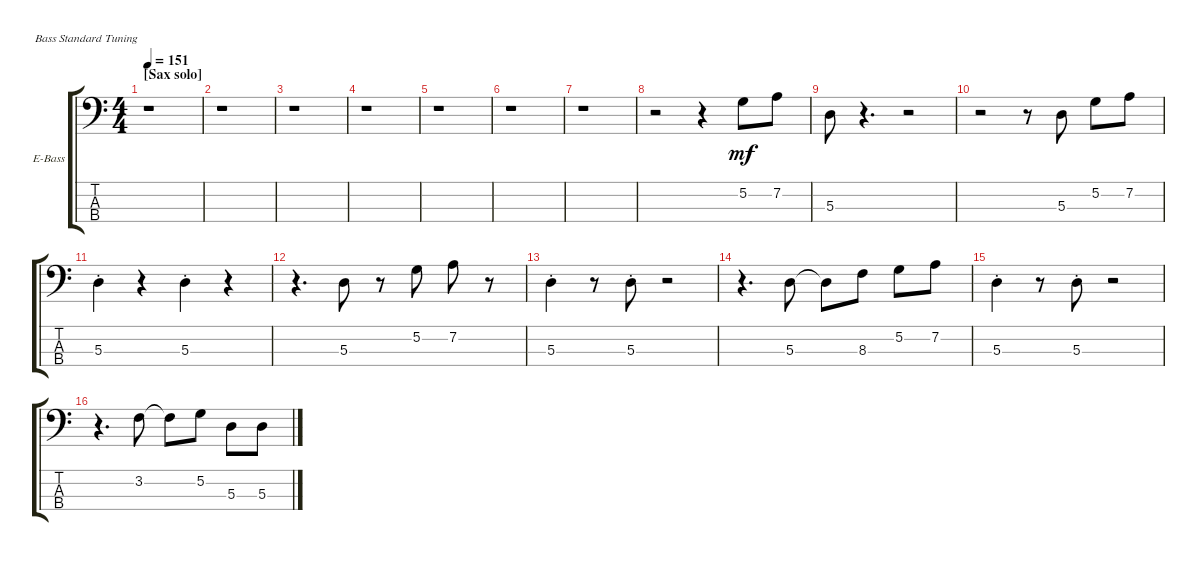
\bracketExtendMode groupsimilarinstruments
\firstSystemTrackNameOrientation horizontal
\otherSystemsTrackNameOrientation horizontal
\track ("Electric Bass" "E-Bass") {instrument electricbassfinger}
\staff {score tabs}
\tuning (G2 D2 A1 E1)
\ts (4 4)
\section ("" "[Sax solo]")
\tempo 151
\clef f4
\ks aminor
r.1{dy mf} |
r.1 |
r.1 |
r.1 |
r.1 |
r.1 |
r.1 |
r.2 r.4 5.2.8 7.2.8 |
5.3.8 r.4{d} r.2 |
r.2 r.8 5.3.8 5.2.8 7.2.8 |
5.3{st}.4 r.4 5.3{st}.4 r.4 |
r.4{d} 5.3.8 r.8 5.2.8 7.2.8 r.8 |
5.3{st}.4 r.8 5.3{st}.8 r.2 |
r.4{d} 5.3.8 5.3{t}.8 8.3.8 5.2.8 7.2.8 |
5.3{st}.4 r.8 5.3{st}.8 r.2 |
r.4{d} 3.2.8 3.2{t}.8 5.2.8 5.3.8 5.3.8
